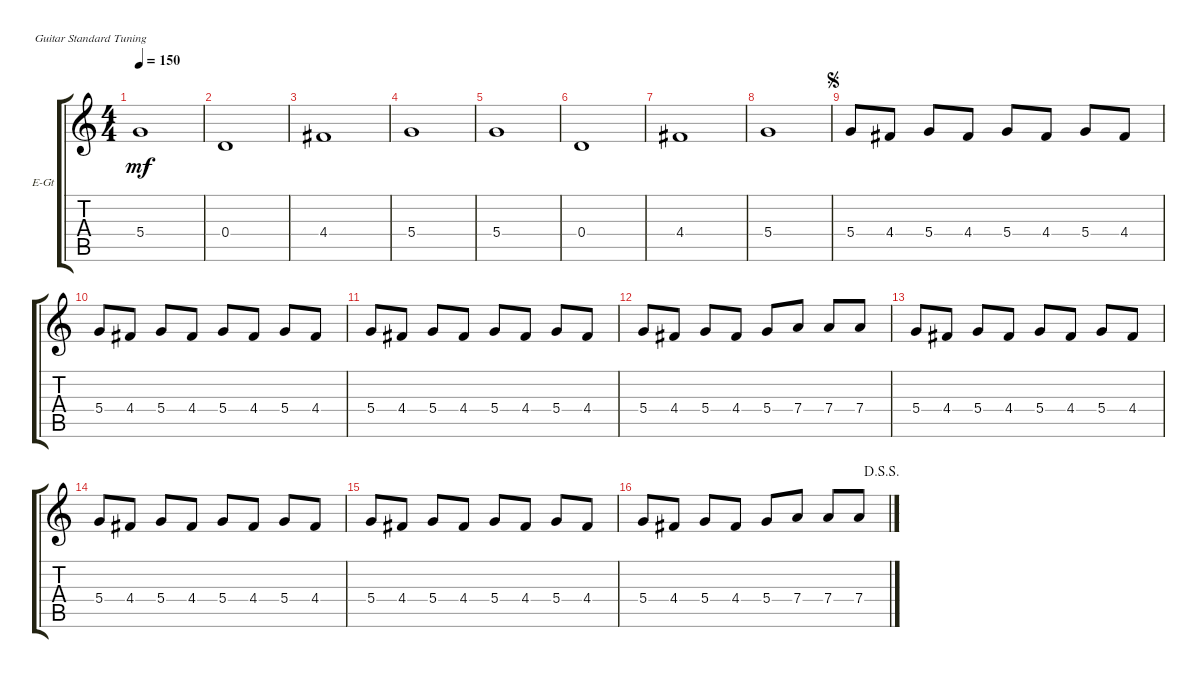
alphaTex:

\bracketExtendMode groupsimilarinstruments
\firstSystemTrackNameOrientation horizontal
\otherSystemsTrackNameOrientation horizontal
\track ("Electric Guitar 2" "E-Gt") {instrument distortionguitar}
\staff {score tabs}
\tuning (E4 B3 G3 D3 A2 E2)
\ts (4 4)
\tempo 150
\clef g2
\ks c
5.4.1{dy mf instrument distortionguitar} |
0.4.1 |
4.4.1 |
5.4.1 |
5.4.1 |
0.4.1 |
4.4.1 |
5.4.1 |
\jump segno
5.4.8 4.4.8 5.4.8 4.4.8 5.4.8 4.4.8 5.4.8 4.4.8 |
5.4.8 4.4.8 5.4.8 4.4.8 5.4.8 4.4.8 5.4.8 4.4.8 |
5.4.8 4.4.8 5.4.8 4.4.8 5.4.8 4.4.8 5.4.8 4.4.8 |
5.4.8 4.4.8 5.4.8 4.4.8 5.4.8 7.4.8 7.4.8 7.4.8 |
5.4.8 4.4.8 5.4.8 4.4.8 5.4.8 4.4.8 5.4.8 4.4.8 |
5.4.8 4.4.8 5.4.8 4.4.8 5.4.8 4.4.8 5.4.8 4.4.8 |
5.4.8 4.4.8 5.4.8 4.4.8 5.4.8 4.4.8 5.4.8 4.4.8 |
\jump dalsegnosegno
5.4.8 4.4.8 5.4.8 4.4.8 5.4.8 7.4.8 7.4.8 7.4.8
